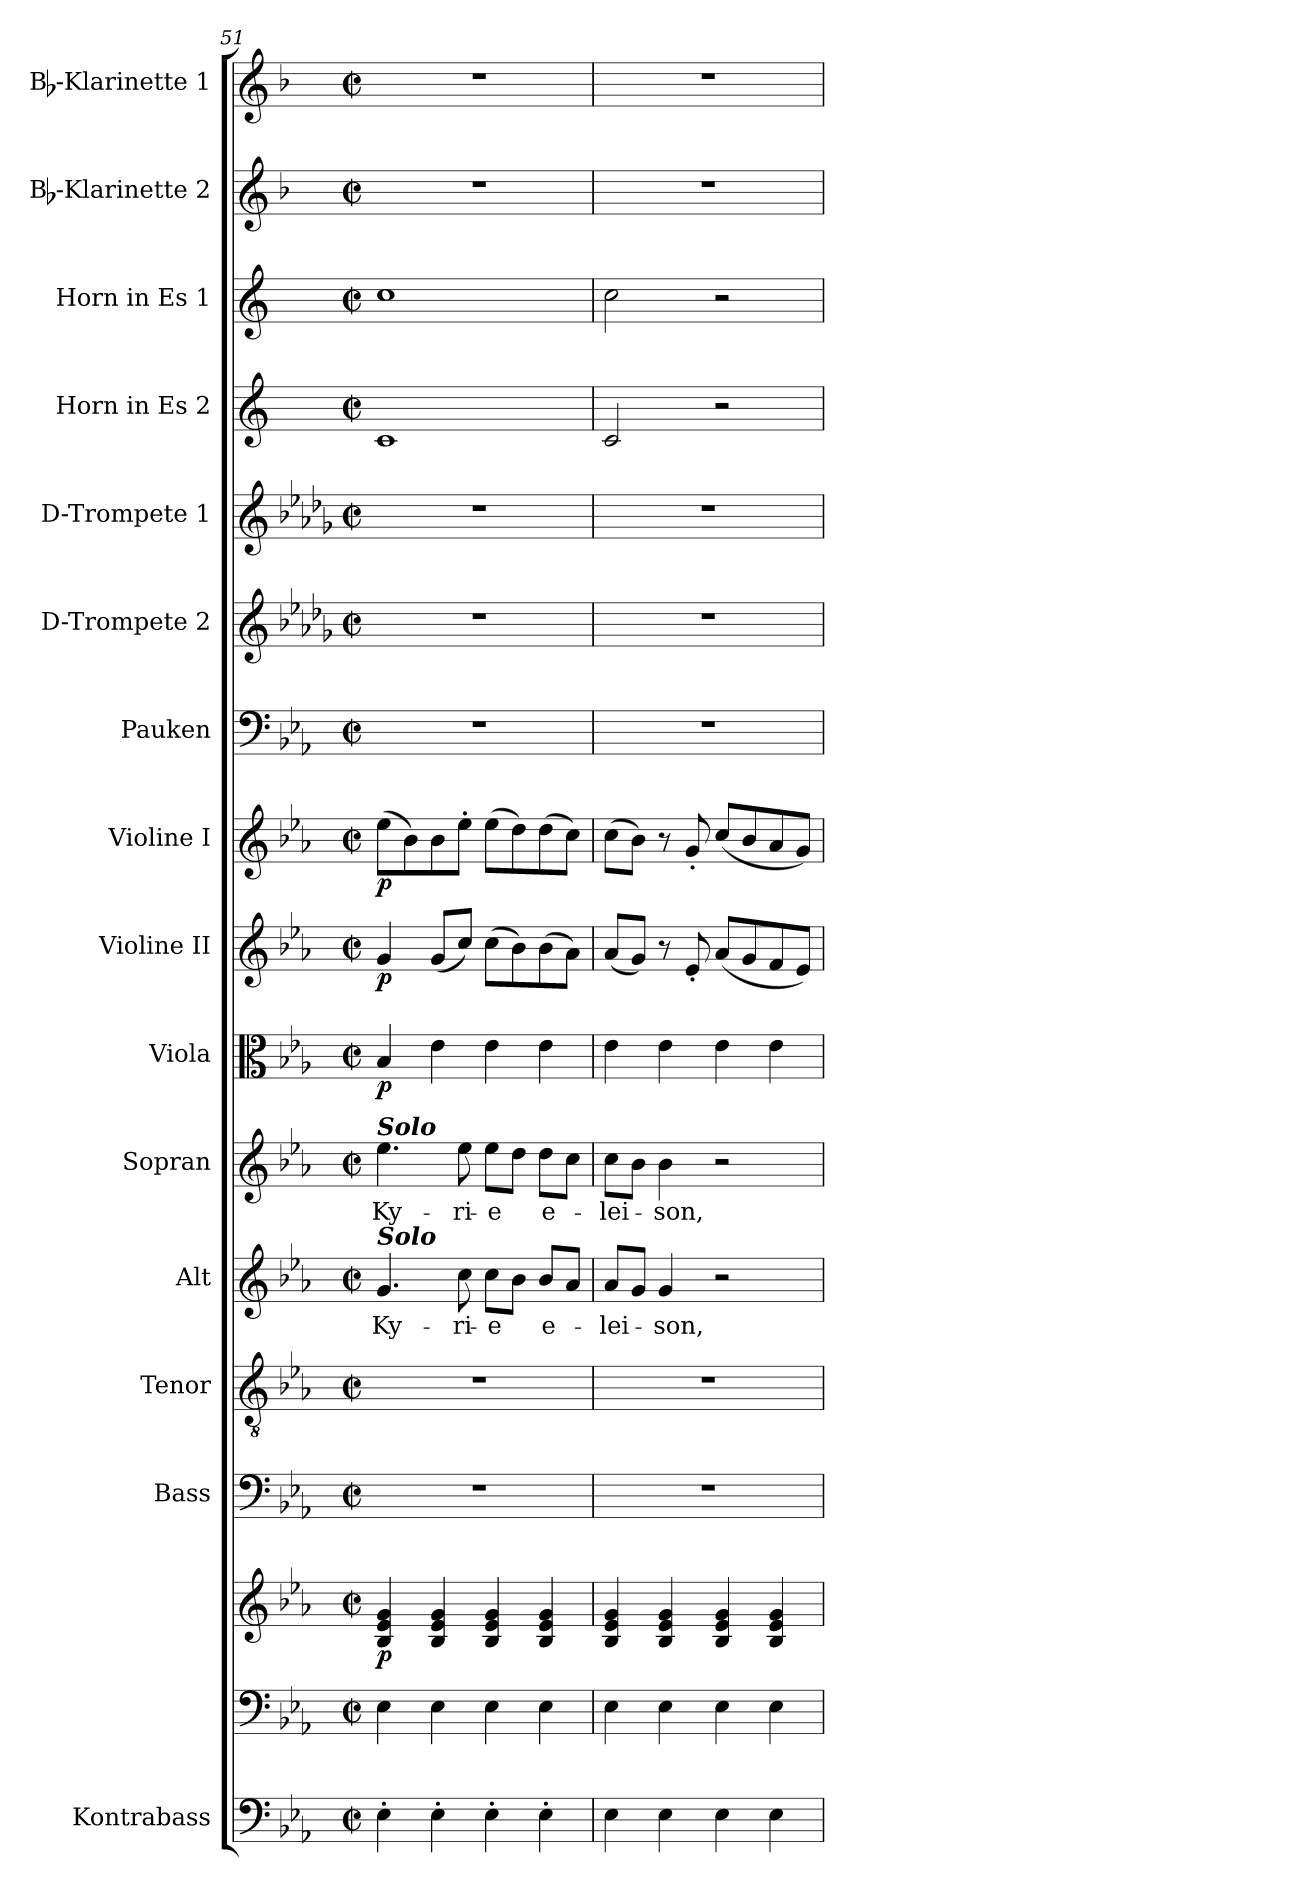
**kern	**kern	**kern	**dynam	**kern	**kern	**kern	**text	**kern	**text	**kern	**dynam	**kern	**dynam	**kern	**dynam	**kern	**kern	**kern	**kern	**kern	**kern	**kern
*part16	*part15	*part15	*part15	*part14	*part13	*part12	*part12	*part11	*part11	*part10	*part10	*part9	*part9	*part8	*part8	*part7	*part6	*part5	*part4	*part3	*part2	*part1
*staff17	*staff16	*staff15	*staff15/16	*staff14	*staff13	*staff12	*staff12	*staff11	*staff11	*staff10	*staff10	*staff9	*staff9	*staff8	*staff8	*staff7	*staff6	*staff5	*staff4	*staff3	*staff2	*staff1
*I"Kontrabass	*	*	*	*I"Bass	*I"Tenor	*I"Alt	*	*I"Sopran	*	*I"Viola	*	*I"Violine II	*	*I"Violine I	*	*I"Pauken	*I"D-Trompete 2	*I"D-Trompete 1	*I"Horn in Es 2	*I"Horn in Es 1	*I"Bb-Klarinette 2	*I"Bb-Klarinette 1
*I'Kb.	*	*	*	*I'B.	*I'T.	*I'A.	*	*I'S.	*	*I'Vla.	*	*I'Vl. II	*	*I'Vl. I	*	*I'Pk.	*I'D Trp. 2	*I'D Trp. 1	*	*	*I'Bb Kl. 2	*I'Bb Kl. 1
!!LO:PB:g=z
*clefF4	*clefF4	*clefG2	*	*clefF4	*clefGv2	*clefG2	*	*clefG2	*	*clefC3	*	*clefG2	*	*clefG2	*	*clefF4	*clefG2	*clefG2	*clefG2	*clefG2	*clefG2	*clefG2
*ITrd7c12	*	*	*	*	*	*	*	*	*	*	*	*	*	*	*	*	*ITrd1c2	*ITrd1c2	*ITrd4c7	*ITrd4c7	*ITrd1c2	*ITrd1c2
*k[b-e-a-]	*k[b-e-a-]	*k[b-e-a-]	*	*k[b-e-a-]	*k[b-e-a-]	*k[b-e-a-]	*	*k[b-e-a-]	*	*k[b-e-a-]	*	*k[b-e-a-]	*	*k[b-e-a-]	*	*k[b-e-a-]	*k[b-e-a-d-g-c-f-]	*k[b-e-a-d-g-c-f-]	*k[b-]	*k[b-]	*k[b-e-a-]	*k[b-e-a-]
*E-:	*E-:	*E-:	*	*E-:	*E-:	*E-:	*	*E-:	*	*E-:	*	*E-:	*	*E-:	*	*E-:	*C-:	*C-:	*F:	*F:	*E-:	*E-:
*M2/2	*M2/2	*M2/2	*	*M2/2	*M2/2	*M2/2	*	*M2/2	*	*M2/2	*	*M2/2	*	*M2/2	*	*M2/2	*M2/2	*M2/2	*M2/2	*M2/2	*M2/2	*M2/2
*met(c|)	*met(c|)	*met(c|)	*	*met(c|)	*met(c|)	*met(c|)	*	*met(c|)	*	*met(c|)	*	*met(c|)	*	*met(c|)	*	*met(c|)	*met(c|)	*met(c|)	*met(c|)	*met(c|)	*met(c|)	*met(c|)
=51	=51	=51	=51	=51	=51	=51	=51	=51	=51	=51	=51	=51	=51	=51	=51	=51	=51	=51	=51	=51	=51	=51
!	!	!	!	!	!	!	!	!LO:TX:a:Bi:t=Solo	!	!	!	!	!	!	!	!	!	!	!	!	!	!
!	!	!	!	!	!	!LO:TX:a:Bi:t=Solo	!	!	!	!	!	!	!	!	!	!	!	!	!	!	!	!
!	!	!	!LO:DY:b	!	!	!	!LO:LY:b	!	!LO:LY:b	!	!LO:DY:b	!	!LO:DY:b	!	!LO:DY:b	!	!	!	!	!	!	!
4EE-'>\	4E-\	4B-/ 4e-/ 4g/	p	1r	1r	4.g/	Ky-	4.ee-\	Ky-	4B-/	p	4g/	p	(>8ee-\L	p	1r	1r	1r	1F	1f	1r	1r
.	.	.	.	.	.	.	.	.	.	.	.	.	.	8b-\)	.	.	.	.	.	.	.	.
4EE-'>\	4E-\	4B-/ 4e-/ 4g/	.	.	.	.	.	.	.	4e-\	.	(<8g/L	.	8b-\	.	.	.	.	.	.	.	.
!	!	!	!	!	!	!	!LO:LY:b	!	!LO:LY:b	!	!	!	!	!	!	!	!	!	!	!	!	!
.	.	.	.	.	.	8cc\	-ri-	8ee-\	-ri-	.	.	8cc/J)	.	8ee-'>\J	.	.	.	.	.	.	.	.
!	!	!	!	!	!	!	!LO:LY:b	!	!LO:LY:b	!	!	!	!	!	!	!	!	!	!	!	!	!
4EE-'>\	4E-\	4B-/ 4e-/ 4g/	.	.	.	8cc\L	-e	8ee-\L	-e	4e-\	.	(>8cc\L	.	(>8ee-\L	.	.	.	.	.	.	.	.
.	.	.	.	.	.	8b-\J	.	8dd\J	.	.	.	8b-\)	.	8dd\)	.	.	.	.	.	.	.	.
!	!	!	!	!	!	!	!LO:LY:b	!	!LO:LY:b	!	!	!	!	!	!	!	!	!	!	!	!	!
4EE-'>\	4E-\	4B-/ 4e-/ 4g/	.	.	.	8b-/L	e-	8dd\L	e-	4e-\	.	(>8b-\	.	(>8dd\	.	.	.	.	.	.	.	.
.	.	.	.	.	.	8a-/J	.	8cc\J	.	.	.	8a-\J)	.	8cc\J)	.	.	.	.	.	.	.	.
=52	=52	=52	=52	=52	=52	=52	=52	=52	=52	=52	=52	=52	=52	=52	=52	=52	=52	=52	=52	=52	=52	=52
!	!	!	!	!	!	!	!LO:LY:b	!	!LO:LY:b	!	!	!	!	!	!	!	!	!	!	!	!	!
4EE-\	4E-\	4B-/ 4e-/ 4g/	.	1r	1r	8a-/L	-lei-	8cc\L	-lei-	4e-\	.	(<8a-/L	.	(>8cc\L	.	1r	1r	1r	2F/	2f\	1r	1r
.	.	.	.	.	.	8g/J	.	8b-\J	.	.	.	8g/J)	.	8b-\J)	.	.	.	.	.	.	.	.
!	!	!	!	!	!	!	!LO:LY:b	!	!LO:LY:b	!	!	!	!	!	!	!	!	!	!	!	!	!
4EE-\	4E-\	4B-/ 4e-/ 4g/	.	.	.	4g/	-son,	4b-\	-son,	4e-\	.	8r	.	8r	.	.	.	.	.	.	.	.
.	.	.	.	.	.	.	.	.	.	.	.	8e-'</	.	8g'</	.	.	.	.	.	.	.	.
4EE-\	4E-\	4B-/ 4e-/ 4g/	.	.	.	2r	.	2r	.	4e-\	.	(<8a-/L	.	(<8cc/L	.	.	.	.	2r	2r	.	.
.	.	.	.	.	.	.	.	.	.	.	.	8g/	.	8b-/	.	.	.	.	.	.	.	.
4EE-\	4E-\	4B-/ 4e-/ 4g/	.	.	.	.	.	.	.	4e-\	.	8f/	.	8a-/	.	.	.	.	.	.	.	.
.	.	.	.	.	.	.	.	.	.	.	.	8e-/J)	.	8g/J)	.	.	.	.	.	.	.	.
=	=	=	=	=	=	=	=	=	=	=	=	=	=	=	=	=	=	=	=	=	=	=
*-	*-	*-	*-	*-	*-	*-	*-	*-	*-	*-	*-	*-	*-	*-	*-	*-	*-	*-	*-	*-	*-	*-
